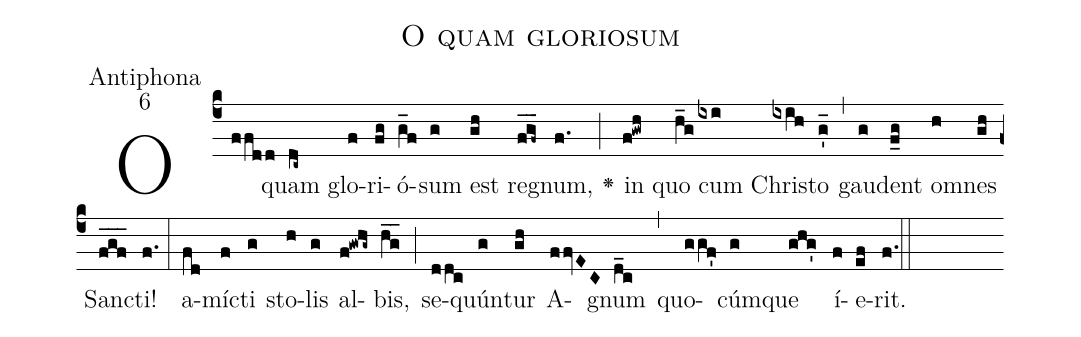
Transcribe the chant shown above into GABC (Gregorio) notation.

name:O quam gloriosum;
office-part:Antiphona;
mode:6;
def-m1:}{\greseteolcustos{manual}{;
def-m2:\ifx\breakbeforeEuouae\undefined\else;
def-m3:\fi}\ifx\noeuouae\undefined\def\noeuouae{F}\fi\if\noeuouae F{;
def-m4:}\fi;
%%
(c4) O(ffdd) quam(dc~) glo(f)ri(fg)ó(g_f)sum(g) est(gh) reg(fgf~___)num,(f.) <v>\greheightstar</v>(;)
in(f!gwh) quo(h_g) cum(ixi) Chris(ixih)to(g'_) (,) gau(g)dent(f_g) o(h)mnes(gh) Sanc(fgf___)ti!(f.)
(:) a(fd)mí(f)cti(g) sto(h)lis(g) al(f!gwhg~)bis,(hg__) (;)
se(ddc)quún(g)tur(gh) A(ffvEC)gnum(d_c) (,)
quo(ggf')cúm(g)que(ghg') í(f)e(ef[em1])rit.(f.) (::[em2]z[em3])

E(h) u(h) o(f) u(gh) a(g) e.(f.) (::[em4])
